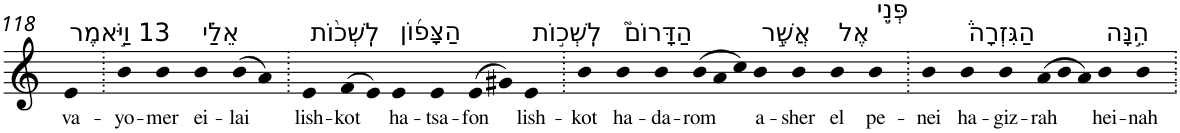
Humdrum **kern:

**kern	**text
*part1	*part1
*staff1	*staff1
*I"Piano	*
*I'Pno	*
!!LO:PB:g=z
*clefG2	*
*k[]	*
=118	=118
!LO:TX:a:t=13 וַיֹּ֣אמֶר	!
!	!LO:LY:b
4e	va-
=119.	=119.
!	!LO:LY:b
4b	-yo-
!	!LO:LY:b
4b	-mer
!LO:TX:a:t=אֵלַ֗י	!
!	!LO:LY:b
4b	ei-
!	!LO:LY:b
(>8b	-lai
8a)	.
=120.	=120.
!LO:TX:a:t=לִֽשְׁכ֨וֹת	!
!	!LO:LY:b
4e	lish-
!	!LO:LY:b
(>8f	-kot
8e)	.
!LO:TX:a:t=הַצָּפ֜וֹן	!
!	!LO:LY:b
4e	ha-
!	!LO:LY:b
4e	-tsa-
!	!LO:LY:b
(>8e	-fon
8g#X)	.
!LO:TX:a:t=לִֽשְׁכ֣וֹת	!
!	!LO:LY:b
4e	lish-
=121.	=121.
!	!LO:LY:b
4b	-kot
!LO:TX:a:t=הַדָּרוֹם֮	!
!	!LO:LY:b
4b	ha-
!	!LO:LY:b
4b	-da-
*Xtuplet	*
!	!LO:LY:b
(>12b	-rom
12a	.
12cc)	.
!LO:TX:a:t=אֲשֶׁ֣ר	!
!	!LO:LY:b
4b	a-
!	!LO:LY:b
4b	-sher
!LO:TX:a:t=אֶל	!
!	!LO:LY:b
4b	el
!LO:TX:a:t=פְּנֵ֣י	!
!	!LO:LY:b
4b	pe-
=122.	=122.
!	!LO:LY:b
4b	-nei
!LO:TX:a:t=הַגִּזְרָה֒	!
!	!LO:LY:b
4b	ha-
!	!LO:LY:b
4b	-giz-
!	!LO:LY:b
(>12a	-rah
12b	.
12a)	.
!LO:TX:a:t=הֵ֣נָּה	!
!	!LO:LY:b
4b	hei-
!	!LO:LY:b
4b	-nah
=.	=.
*-	*-
